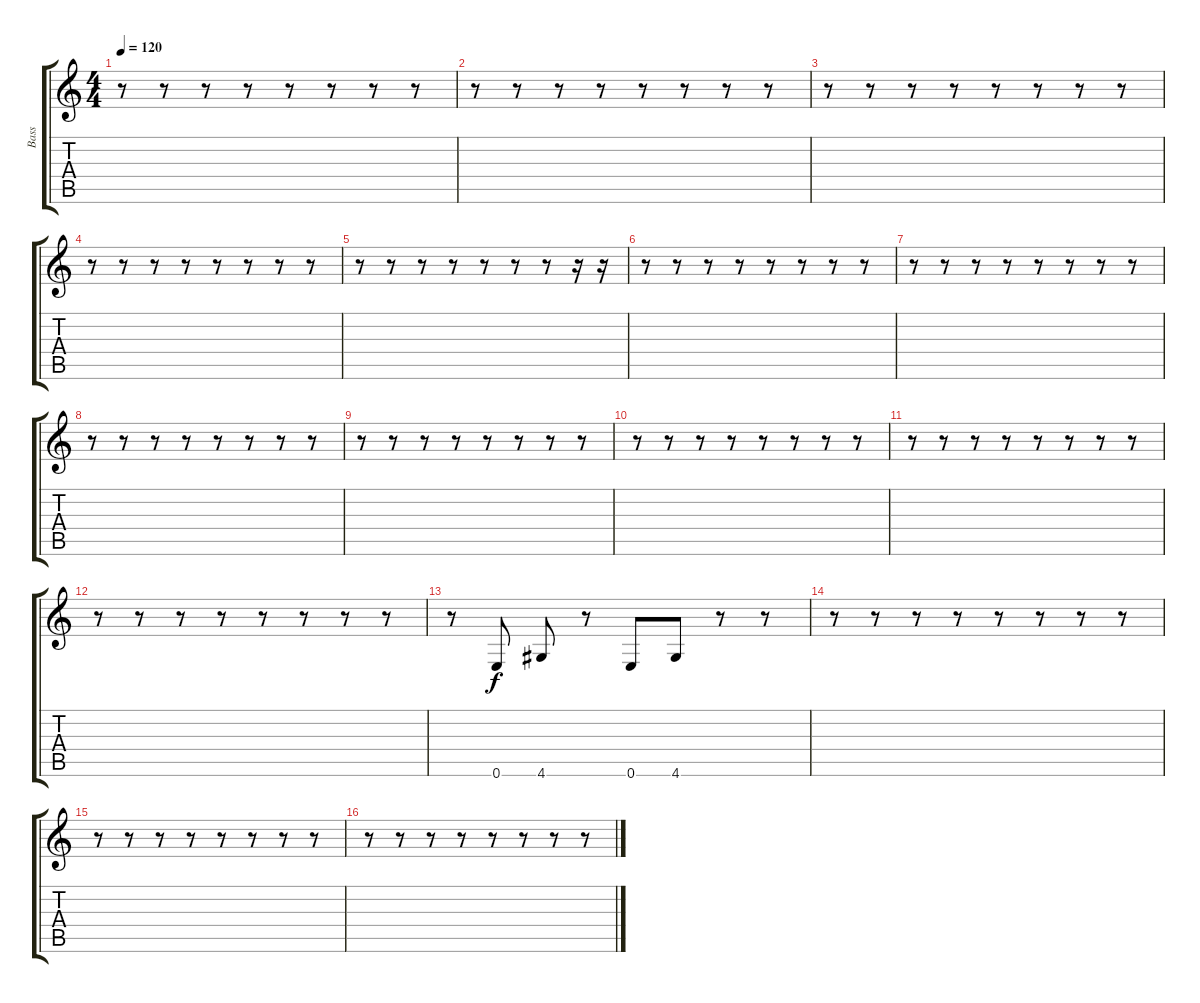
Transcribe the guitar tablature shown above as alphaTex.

\track ("Bass" "Bass") {instrument electricbasspick}
\staff {score tabs}
\tuning (E4 B3 G3 D3 A2 E2) {hide}
\ts (4 4)
\tempo 120
\clef g2
\ks c
r.8{dy f} r.8 r.8 r.8 r.8 r.8 r.8 r.8 |
r.8 r.8 r.8 r.8 r.8 r.8 r.8 r.8 |
r.8 r.8 r.8 r.8 r.8 r.8 r.8 r.8 |
r.8 r.8 r.8 r.8 r.8 r.8 r.8 r.8 |
r.8 r.8 r.8 r.8 r.8 r.8 r.8 r.16 r.16 |
r.8 r.8 r.8 r.8 r.8 r.8 r.8 r.8 |
r.8 r.8 r.8 r.8 r.8 r.8 r.8 r.8 |
r.8 r.8 r.8 r.8 r.8 r.8 r.8 r.8 |
r.8 r.8 r.8 r.8 r.8 r.8 r.8 r.8 |
r.8 r.8 r.8 r.8 r.8 r.8 r.8 r.8 |
r.8 r.8 r.8 r.8 r.8 r.8 r.8 r.8 |
r.8 r.8 r.8 r.8 r.8 r.8 r.8 r.8 |
r.8 0.6.8 4.6.8 r.8 0.6.8 4.6.8 r.8 r.8 |
r.8 r.8 r.8 r.8 r.8 r.8 r.8 r.8 |
r.8 r.8 r.8 r.8 r.8 r.8 r.8 r.8 |
r.8 r.8 r.8 r.8 r.8 r.8 r.8 r.8
